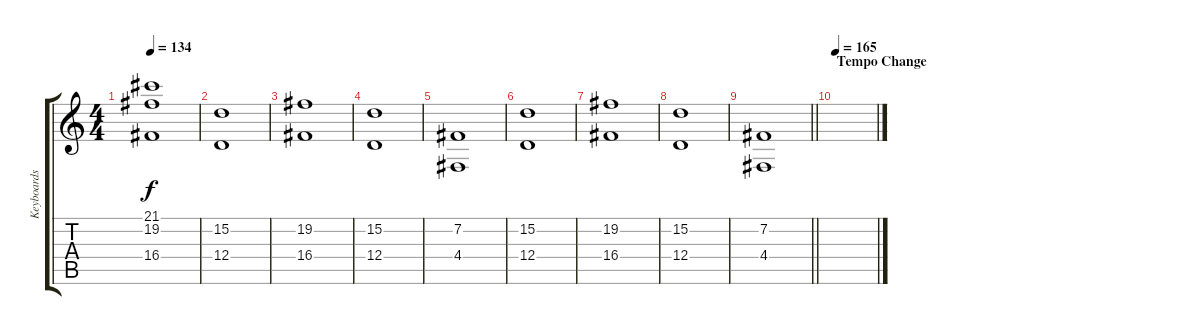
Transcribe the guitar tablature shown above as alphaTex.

\track ("Keyboards Guy" "Keyboards ") {instrument stringensemble1}
\staff {score tabs}
\tuning (E4 B3 G3 D3 A2 D2) {hide}
\ts (4 4)
\tempo 134
\clef g2
\ks c
(21.1 19.2 16.4).1{dy f} |
(15.2 12.4).1 |
(19.2 16.4).1 |
(15.2 12.4).1 |
(7.2 4.4).1 |
(15.2 12.4).1 |
(19.2 16.4).1 |
(15.2 12.4).1 |
\barLineRight lightlight
(7.2 4.4).1 |
\section ("" "Tempo Change")
\tempo 165
